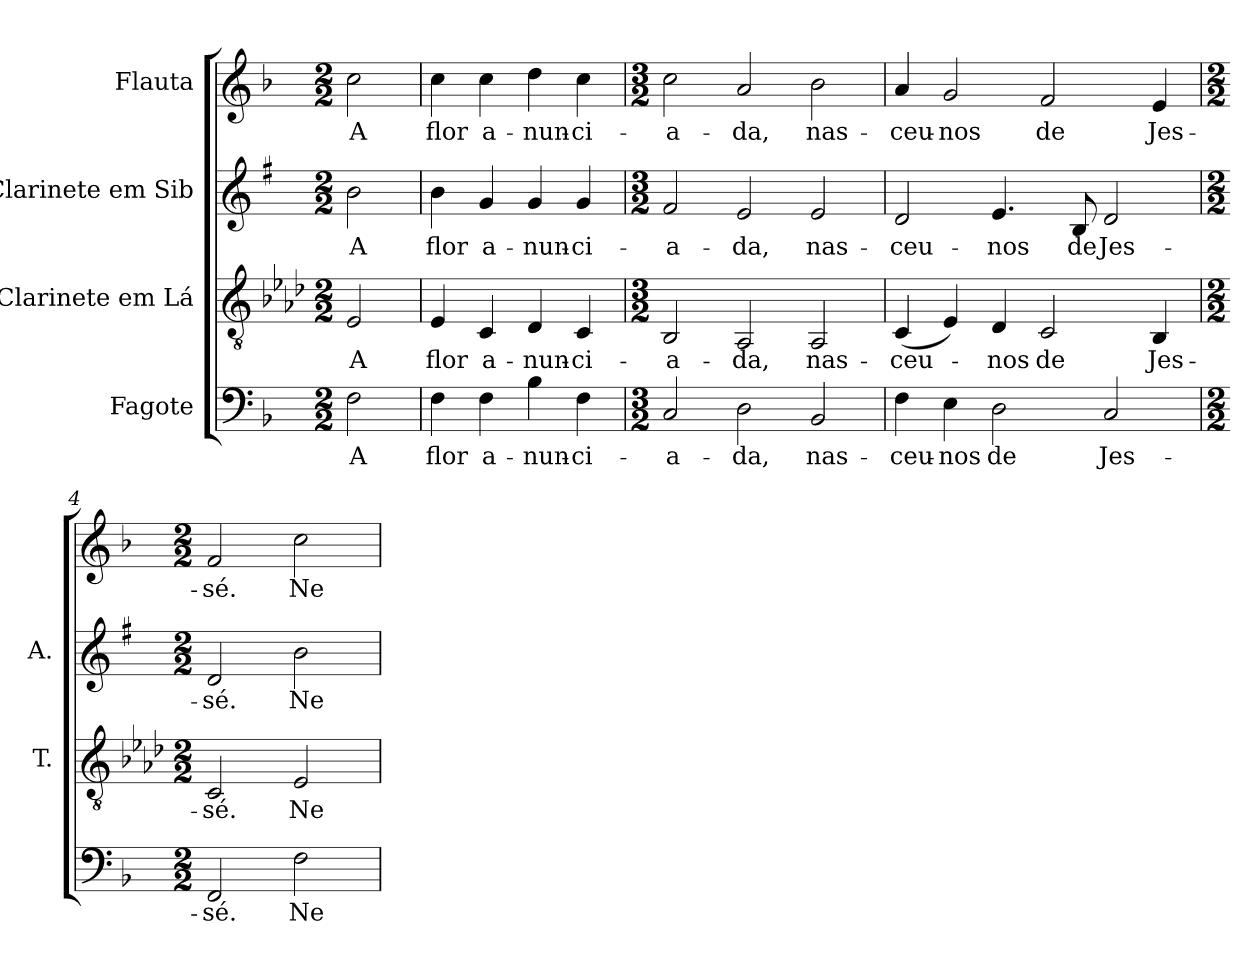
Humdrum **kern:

**kern	**text	**kern	**text	**kern	**text	**kern	**text
*part4	*part4	*part3	*part3	*part2	*part2	*part1	*part1
*staff4	*staff4	*staff3	*staff3	*staff2	*staff2	*staff1	*staff1
*I"Fagote	*	*I"Clarinete em Lá	*	*I"Clarinete em Sib	*	*I"Flauta	*
*	*	*I'T.	*	*I'A.	*	*	*
!!LO:PB:g=z
*clefF4	*	*clefGv2	*	*clefG2	*	*clefG2	*
*	*	*ITrd2c3	*	*ITrd1c2	*	*	*
*k[b-]	*	*k[b-]	*	*k[b-]	*	*k[b-]	*
*F:	*	*F:	*	*F:	*	*F:	*
*M2/2	*	*M2/2	*	*M2/2	*	*M2/2	*
*MM100	*	*MM100	*	*MM100	*	*MM100	*
=	=	=	=	=	=	=	=
!	!LO:LY:b:color=#000000	!	!	!	!	!	!
!	!	!	!LO:LY:b:color=#000000	!	!	!	!
!	!	!	!	!	!LO:LY:b:color=#000000	!	!
!	!	!	!	!	!	!	!LO:LY:b:color=#000000
2Fi\	A	2Ci/	A	2ai\	A	2cci\	A
=1	=1	=1	=1	=1	=1	=1	=1
!	!LO:LY:b:color=#000000	!	!	!	!	!	!
!	!	!	!LO:LY:b:color=#000000	!	!	!	!
!	!	!	!	!	!LO:LY:b:color=#000000	!	!
!	!	!	!	!	!	!	!LO:LY:b:color=#000000
4Fi\	flor	4Ci/	flor	4ai\	flor	4cci\	flor
!	!LO:LY:b:color=#000000	!	!	!	!	!	!
!	!	!	!LO:LY:b:color=#000000	!	!	!	!
!	!	!	!	!	!LO:LY:b:color=#000000	!	!
!	!	!	!	!	!	!	!LO:LY:b:color=#000000
4Fi\	a-	4AAi/	a-	4fi/	a-	4cci\	a-
!	!LO:LY:b:color=#000000	!	!	!	!	!	!
!	!	!	!LO:LY:b:color=#000000	!	!	!	!
!	!	!	!	!	!LO:LY:b:color=#000000	!	!
!	!	!	!	!	!	!	!LO:LY:b:color=#000000
4B-i\	-nun-	4BB-i/	-nun-	4fi/	-nun-	4ddi\	-nun-
!	!LO:LY:b:color=#000000	!	!	!	!	!	!
!	!	!	!LO:LY:b:color=#000000	!	!	!	!
!	!	!	!	!	!LO:LY:b:color=#000000	!	!
!	!	!	!	!	!	!	!LO:LY:b:color=#000000
4Fi\	-ci-	4AAi/	-ci-	4fi/	-ci-	4cci\	-ci-
=2	=2	=2	=2	=2	=2	=2	=2
*M3/2	*	*M3/2	*	*M3/2	*	*M3/2	*
!	!LO:LY:b:color=#000000	!	!	!	!	!	!
!	!	!	!LO:LY:b:color=#000000	!	!	!	!
!	!	!	!	!	!LO:LY:b:color=#000000	!	!
!	!	!	!	!	!	!	!LO:LY:b:color=#000000
2Ci/	-a-	2GGi/	-a-	2ei/	-a-	2cci\	-a-
!	!LO:LY:b:color=#000000	!	!	!	!	!	!
!	!	!	!LO:LY:b:color=#000000	!	!	!	!
!	!	!	!	!	!LO:LY:b:color=#000000	!	!
!	!	!	!	!	!	!	!LO:LY:b:color=#000000
2Di\	-da,	2FFi/	-da,	2di/	-da,	2ai/	-da,
!	!LO:LY:b:color=#000000	!	!	!	!	!	!
!	!	!	!LO:LY:b:color=#000000	!	!	!	!
!	!	!	!	!	!LO:LY:b:color=#000000	!	!
!	!	!	!	!	!	!	!LO:LY:b:color=#000000
2BB-i/	nas-	2FFi/	nas-	2di/	nas-	2b-i\	nas-
=3	=3	=3	=3	=3	=3	=3	=3
!	!LO:LY:b:color=#000000	!	!	!	!	!	!
!	!	!	!LO:LY:b:color=#000000	!	!	!	!
!	!	!	!	!	!LO:LY:b:color=#000000	!	!
!	!	!	!	!	!	!	!LO:LY:b:color=#000000
4Fi\	-ceu-	(4AAi/	-ceu-	2ci/	-ceu-	4ai/	-ceu-
!	!LO:LY:b:color=#000000	!	!	!	!	!	!
!	!	!	!	!	!	!	!LO:LY:b:color=#000000
4Ei\	-nos	4Ci/)	.	.	.	2gi/	-nos
!	!LO:LY:b:color=#000000	!	!	!	!	!	!
!	!	!	!LO:LY:b:color=#000000	!	!	!	!
!	!	!	!	!	!LO:LY:b:color=#000000	!	!
2Di\	de	4BB-i/	-nos	4.di/	-nos	.	.
!	!	!	!LO:LY:b:color=#000000	!	!	!	!
!	!	!	!	!	!	!	!LO:LY:b:color=#000000
.	.	2AAi/	de	.	.	2fi/	de
!	!	!	!	!	!LO:LY:b:color=#000000	!	!
.	.	.	.	8Ai/	de	.	.
!	!LO:LY:b:color=#000000	!	!	!	!	!	!
!	!	!	!	!	!LO:LY:b:color=#000000	!	!
2Ci/	Jes-	.	.	2ci/	Jes-	.	.
!	!	!	!LO:LY:b:color=#000000	!	!	!	!
!	!	!	!	!	!	!	!LO:LY:b:color=#000000
.	.	4GGi/	Jes-	.	.	4ei/	Jes-
=4	=4	=4	=4	=4	=4	=4	=4
*M2/2	*	*M2/2	*	*M2/2	*	*M2/2	*
!	!LO:LY:b:color=#000000	!	!	!	!	!	!
!	!	!	!LO:LY:b:color=#000000	!	!	!	!
!	!	!	!	!	!LO:LY:b:color=#000000	!	!
!	!	!	!	!	!	!	!LO:LY:b:color=#000000
2FFi/	-sé.	2AAi/	-sé.	2ci/	-sé.	2fi/	-sé.
!	!LO:LY:b:color=#000000	!	!	!	!	!	!
!	!	!	!LO:LY:b:color=#000000	!	!	!	!
!	!	!	!	!	!LO:LY:b:color=#000000	!	!
!	!	!	!	!	!	!	!LO:LY:b:color=#000000
2Fi\	Ne-	2Ci/	Ne-	2ai\	Ne-	2cci\	Ne-
=	=	=	=	=	=	=	=
*-	*-	*-	*-	*-	*-	*-	*-
